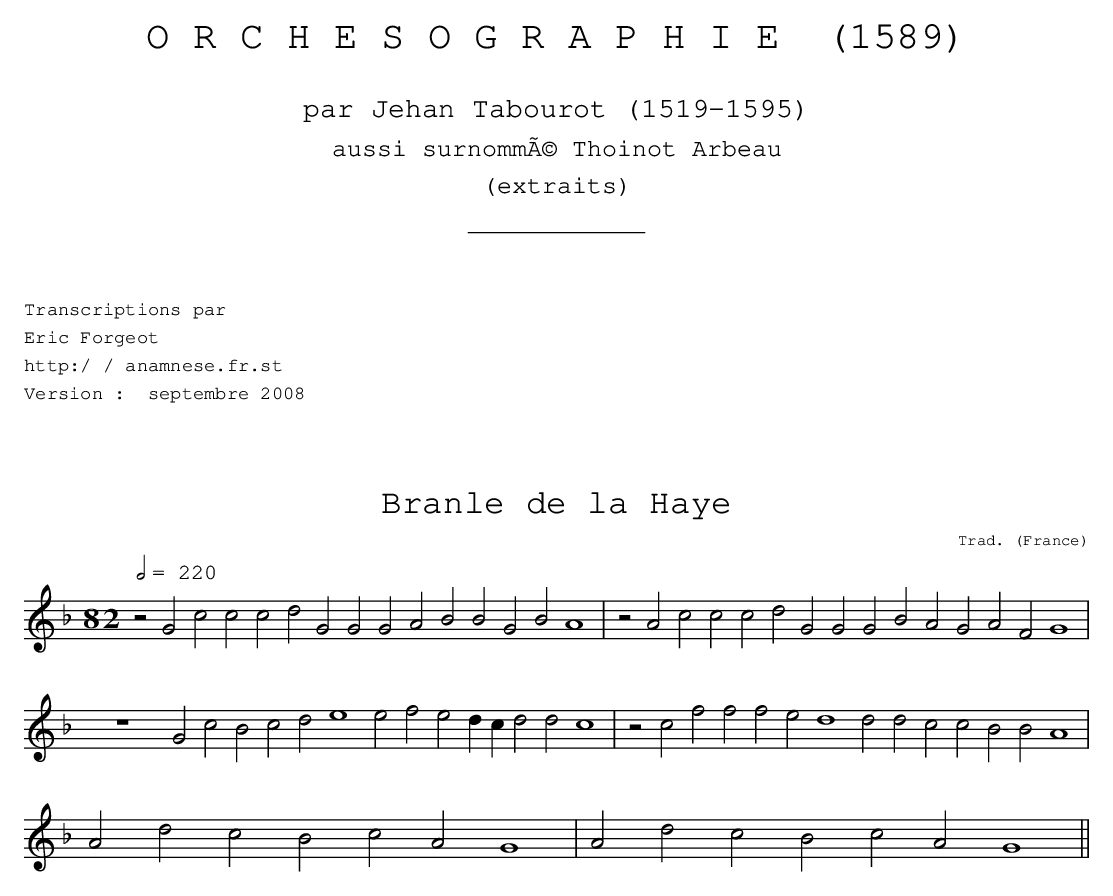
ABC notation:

X:1
T:Branle de la Haye
C:Trad.
O:France
M:8/ 2
L:1/ 2
Q:1/ 2=220
K:F
zGcc cdGG GABB GBA2    | zAcc cdGG GBAG AFG2 |
ZGcB cde2 efed/ c/  ddc2 | zcff fed2 ddcc BBA2 |
AdcB cAG2 | AdcB cAG2 ||
